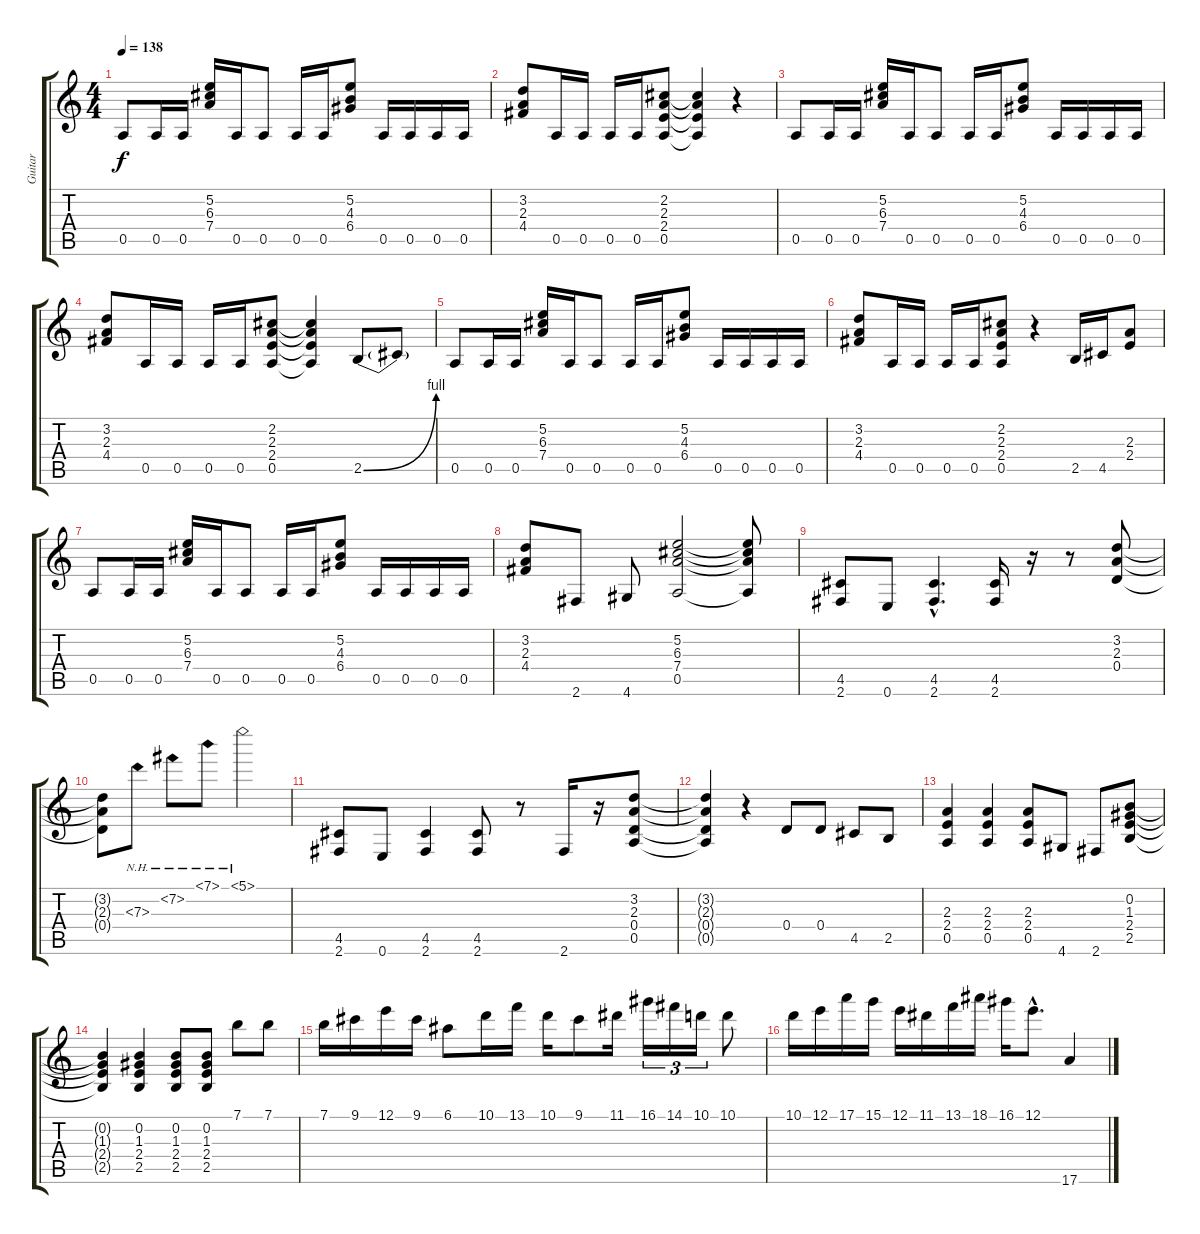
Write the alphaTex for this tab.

\track ("Guitar" "Guitar") {instrument distortionguitar}
\staff {score tabs}
\tuning (E4 B3 G3 D3 A2 E2) {hide}
\ts (4 4)
\tempo 138
\clef g2
\ks c
0.5.8{dy f} 0.5.16 0.5.16 (5.2 6.3 7.4).16 0.5.16 0.5.8 0.5.16 0.5.16 (5.2 4.3 6.4).8 0.5.16 0.5.16 0.5.16 0.5.16 |
(3.2 2.3 4.4).8 0.5.16 0.5.16 0.5.16 0.5.16 (2.2 2.3 2.4 0.5).8 (2.2{t} 2.3{t} 2.4{t} 0.5{t}).4 r.4 |
0.5.8 0.5.16 0.5.16 (5.2 6.3 7.4).16 0.5.16 0.5.8 0.5.16 0.5.16 (5.2 4.3 6.4).8 0.5.16 0.5.16 0.5.16 0.5.16 |
(3.2 2.3 4.4).8 0.5.16 0.5.16 0.5.16 0.5.16 (2.2 2.3 2.4 0.5).8 (2.2{t} 2.3{t} 2.4{t} 0.5{t}).4 2.5{be (bend 0 0 60 4)}.8 2.5{t}.8 |
0.5.8 0.5.16 0.5.16 (5.2 6.3 7.4).16 0.5.16 0.5.8 0.5.16 0.5.16 (5.2 4.3 6.4).8 0.5.16 0.5.16 0.5.16 0.5.16 |
(3.2 2.3 4.4).8 0.5.16 0.5.16 0.5.16 0.5.16 (2.2 2.3 2.4 0.5).8 r.4 2.5.16 4.5.16 (2.3 2.4).8 |
0.5.8 0.5.16 0.5.16 (5.2 6.3 7.4).16 0.5.16 0.5.8 0.5.16 0.5.16 (5.2 4.3 6.4).8 0.5.16 0.5.16 0.5.16 0.5.16 |
(3.2 2.3 4.4).8 2.6.8 4.6.8 (5.2 6.3 7.4 0.5).2 (5.2{t} 6.3{t} 7.4{t} 0.5{t}).8 |
(4.5 2.6).8 0.6.8 (4.5{hac} 2.6{hac}).4{d} (4.5 2.6).16 r.16 r.8 (3.2 2.3 0.4).8 |
(3.2{t} 2.3{t} 0.4{t}).8 7.3{nh}.8 7.2{nh}.8 7.1{nh}.8 5.1{nh}.2 |
(4.5 2.6).8 0.6.8 (4.5 2.6).4 (4.5 2.6).8 r.8 2.6.16 r.16 (3.2 2.3 0.4 0.5).8 |
(3.2{t} 2.3{t} 0.4{t} 0.5{t}).4 r.4 0.4.8 0.4.8 4.5.8 2.5.8 |
(2.3 2.4 0.5).4 (2.3 2.4 0.5).4 (2.3 2.4 0.5).8 4.6.8 2.6.8 (0.2 1.3 2.4 2.5).8 |
(0.2{t} 1.3{t} 2.4{t} 2.5{t}).4 (0.2 1.3 2.4 2.5).4 (0.2 1.3 2.4 2.5).8 (0.2 1.3 2.4 2.5).8 7.1.8 7.1.8 |
7.1.16 9.1.16 12.1.16 9.1.16 6.1.8 10.1.16 13.1.16 10.1.16 9.1.8 11.1.16 16.1.16{tu (3 2)} 14.1.16{tu (3 2)} 10.1.16{tu (3 2)} 10.1.8 |
10.1.16 12.1.16 17.1.16 15.1.16 12.1.16 11.1.16 13.1.16 18.1.16 16.1.16 12.1{hac}.8{d} 17.6{ss}.4
